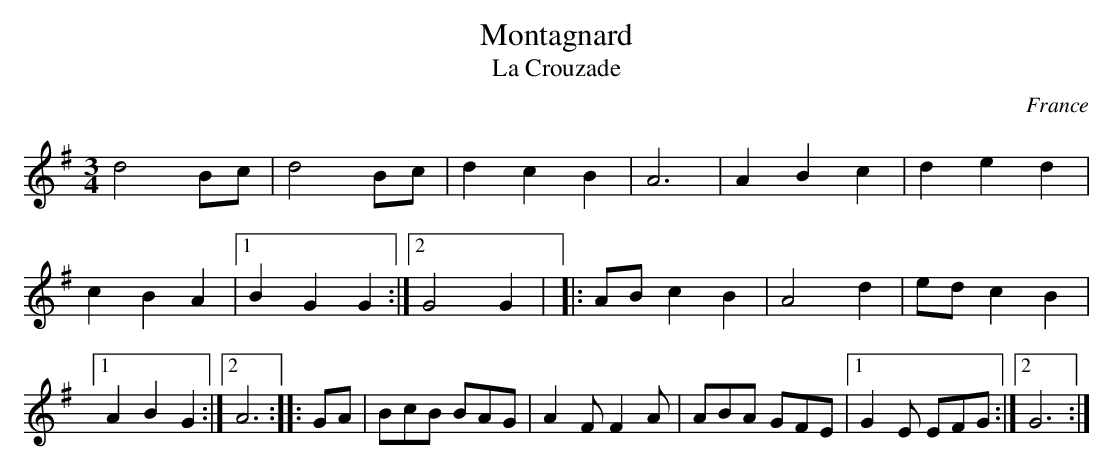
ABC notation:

X:1
T:Montagnard
T:La Crouzade
O:France
M:3/4
K:G
d4 Bc| d4 Bc| d2c2B2|A6|\
A2B2c2|d2e2d2|c2B2A2|1B2G2G2:|2G4G2|\
|:AB c2B2|A4d2|edc2B2|1A2B2G2:|2A6:|\
|:GA|BcB BAG|A2F F2A|ABA GFE|1G2E EFG:|2G6:|
